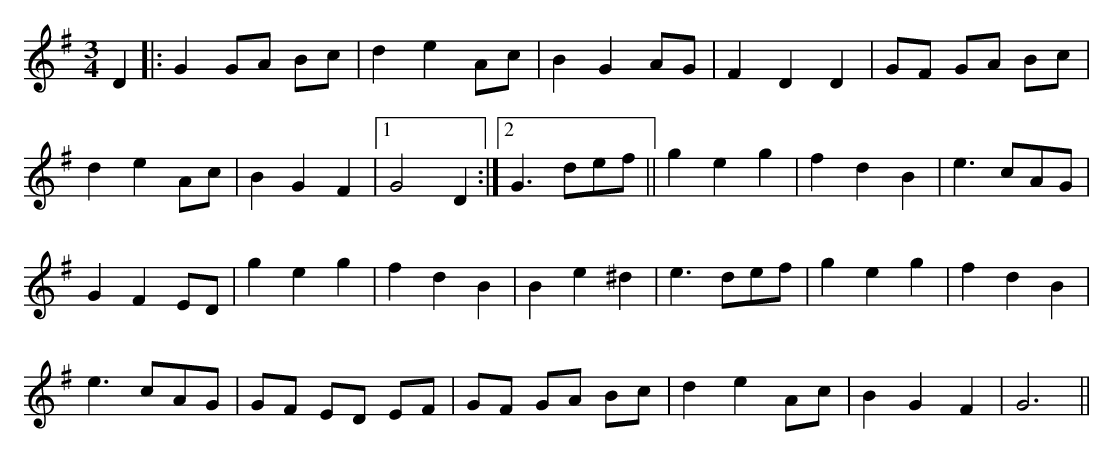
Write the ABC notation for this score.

X:1
M:3/4
K:G
D2|:G2 GA Bc|d2e2 Ac|B2 G2 AG|F2 D2D2|GF GA Bc|
d2 e2 Ac|B2 G2 F2|1 G4 D2:|2 G3 def||g2 e2 g2|f2 d2 B2|e3 cAG|
G2 F2 ED|g2 e2 g2|f2 d2 B2|B2 e2 ^d2|e3 def|g2 e2 g2|f2 d2 B2|
e3 cAG|GF ED EF|GF GA Bc|d2 e2 Ac|B2 G2 F2|G6||
